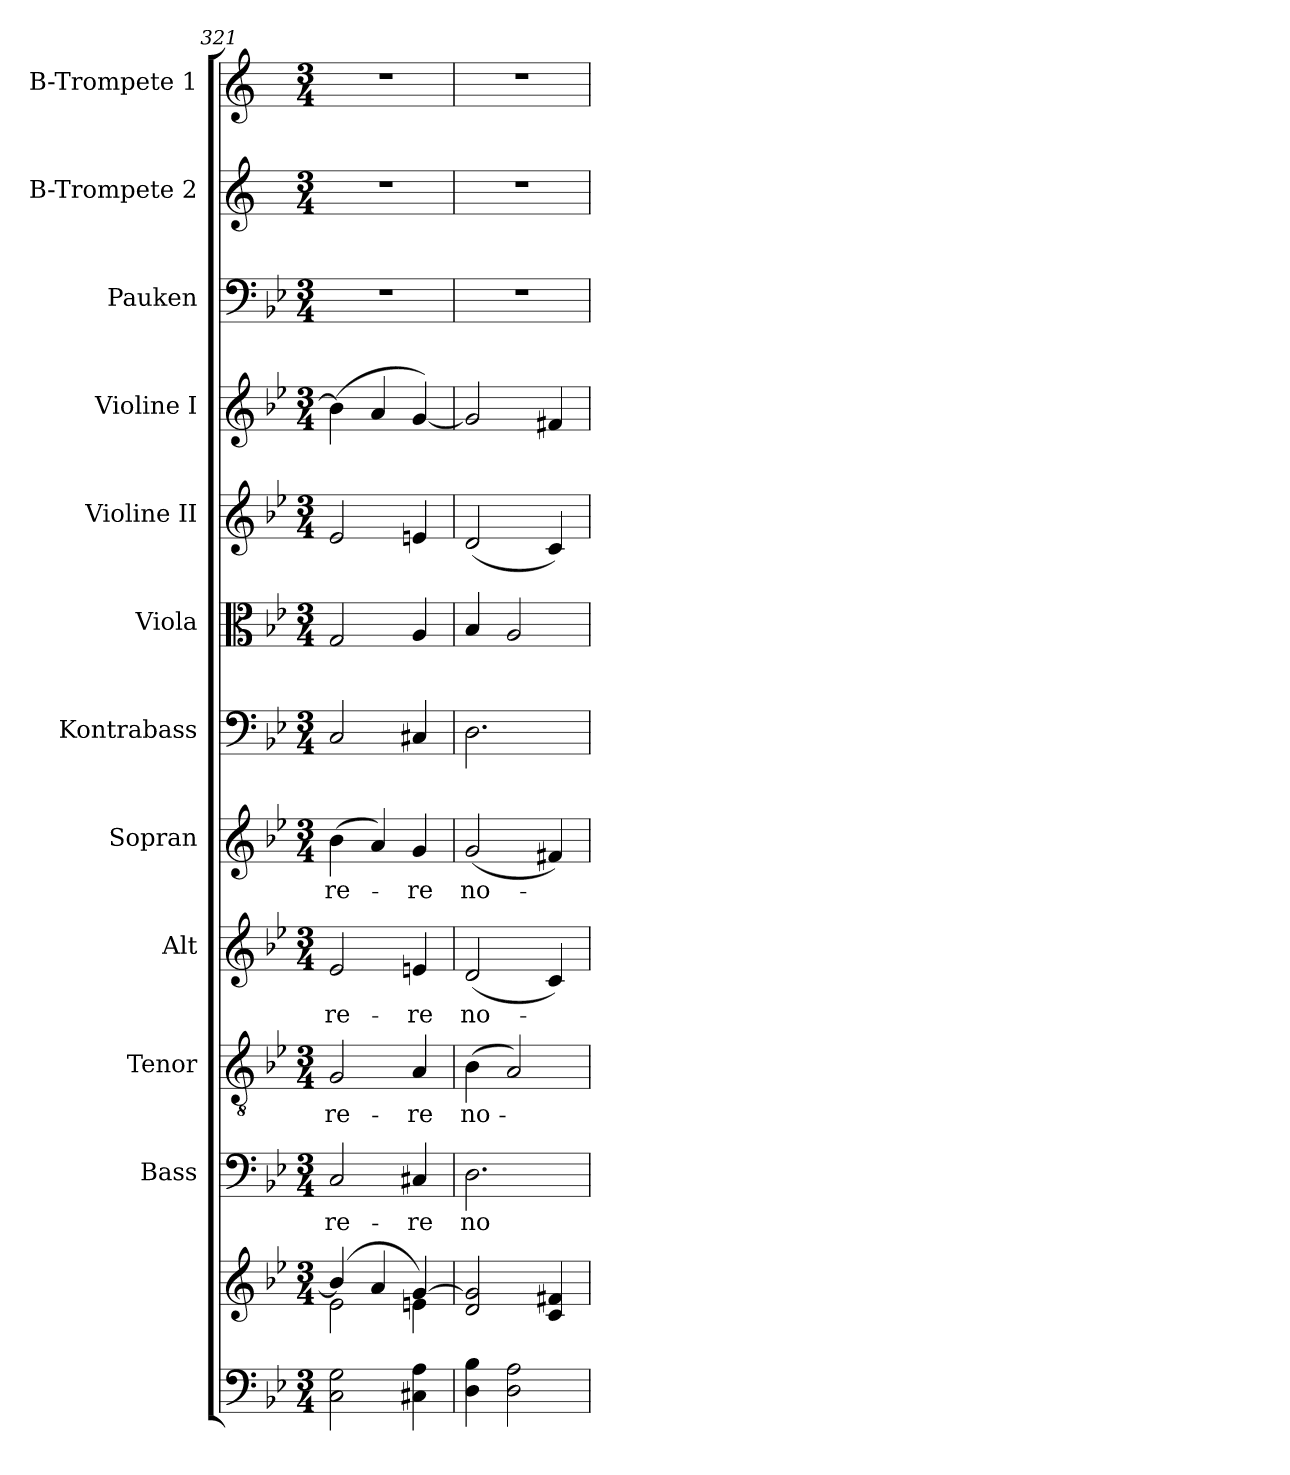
**kern	**kern	**kern	**text	**kern	**text	**kern	**text	**kern	**text	**kern	**kern	**kern	**kern	**kern	**kern	**kern
*part12	*part12	*part11	*part11	*part10	*part10	*part9	*part9	*part8	*part8	*part7	*part6	*part5	*part4	*part3	*part2	*part1
*staff13	*staff12	*staff11	*staff11	*staff10	*staff10	*staff9	*staff9	*staff8	*staff8	*staff7	*staff6	*staff5	*staff4	*staff3	*staff2	*staff1
*	*	*I"Bass	*	*I"Tenor	*	*I"Alt	*	*I"Sopran	*	*I"Kontrabass	*I"Viola	*I"Violine II	*I"Violine I	*I"Pauken	*I"B-Trompete 2	*I"B-Trompete 1
*	*	*I'B.	*	*I'T.	*	*I'A.	*	*I'S.	*	*I'Kb.	*I'Vla.	*I'Vl. II	*I'Vl. I	*I'Pk.	*I'B Trp. 2	*I'B Trp. 1
*clefF4	*clefG2	*clefF4	*	*clefGv2	*	*clefG2	*	*clefG2	*	*clefF4	*clefC3	*clefG2	*clefG2	*clefF4	*clefG2	*clefG2
*	*	*	*	*	*	*	*	*	*	*ITrd7c12	*	*	*	*	*ITrd1c2	*ITrd1c2
*k[b-e-]	*k[b-e-]	*k[b-e-]	*	*k[b-e-]	*	*k[b-e-]	*	*k[b-e-]	*	*k[b-e-]	*k[b-e-]	*k[b-e-]	*k[b-e-]	*k[b-e-]	*k[b-e-]	*k[b-e-]
*B-:	*B-:	*B-:	*	*B-:	*	*B-:	*	*B-:	*	*B-:	*B-:	*B-:	*B-:	*B-:	*B-:	*B-:
*M3/4	*M3/4	*M3/4	*	*M3/4	*	*M3/4	*	*M3/4	*	*M3/4	*M3/4	*M3/4	*M3/4	*M3/4	*M3/4	*M3/4
=321	=321	=321	=321	=321	=321	=321	=321	=321	=321	=321	=321	=321	=321	=321	=321	=321
*	*^	*	*	*	*	*	*	*	*	*	*	*	*	*	*	*
!	!	!	!	!LO:LY:b	!	!LO:LY:b	!	!LO:LY:b	!	!LO:LY:b	!	!	!	!	!	!	!
2C\ 2G\	(4b-/]	2e-\	2C/	-re-	2G/	-re-	2e-/	-re-	(>4b-\	-re-	2CC/	2G/	2e-/	(>4b-\]	2.r	2.r	2.r
.	4a/	.	.	.	.	.	.	.	4a/)	.	.	.	.	4a/	.	.	.
!	!	!	!	!LO:LY:b	!	!LO:LY:b	!	!LO:LY:b	!	!LO:LY:b	!	!	!	!	!	!	!
4C#X\ 4A\	[>4g/)	4en\	4C#X/	-re	4A/	-re	4en/	-re	4g/	-re	4CC#X/	4A/	4en/	[4g/)	.	.	.
!!LO:PB:g=z
=322	=322	=322	=322	=322	=322	=322	=322	=322	=322	=322	=322	=322	=322	=322	=322	=322	=322
!	!	!	!	!LO:LY:b	!	!LO:LY:b	!	!LO:LY:b	!	!LO:LY:b	!	!	!	!	!	!	!
*	*v	*v	*	*	*	*	*	*	*	*	*	*	*	*	*	*	*
4D\ 4B-\	2d/ 2g/]	2.D\	no-	(>4B-\	no-	(<2d/	no-	(<2g/	no-	2.DD\	4B-/	(<2d/	2g/]	2.r	2.r	2.r
2D\ 2A\	.	.	.	2A/)	.	.	.	.	.	.	2A/	.	.	.	.	.
.	4c/ 4f#X/	.	.	.	.	4c/)	.	4f#X/)	.	.	.	4c/)	4f#X/	.	.	.
=	=	=	=	=	=	=	=	=	=	=	=	=	=	=	=	=
*-	*-	*-	*-	*-	*-	*-	*-	*-	*-	*-	*-	*-	*-	*-	*-	*-
